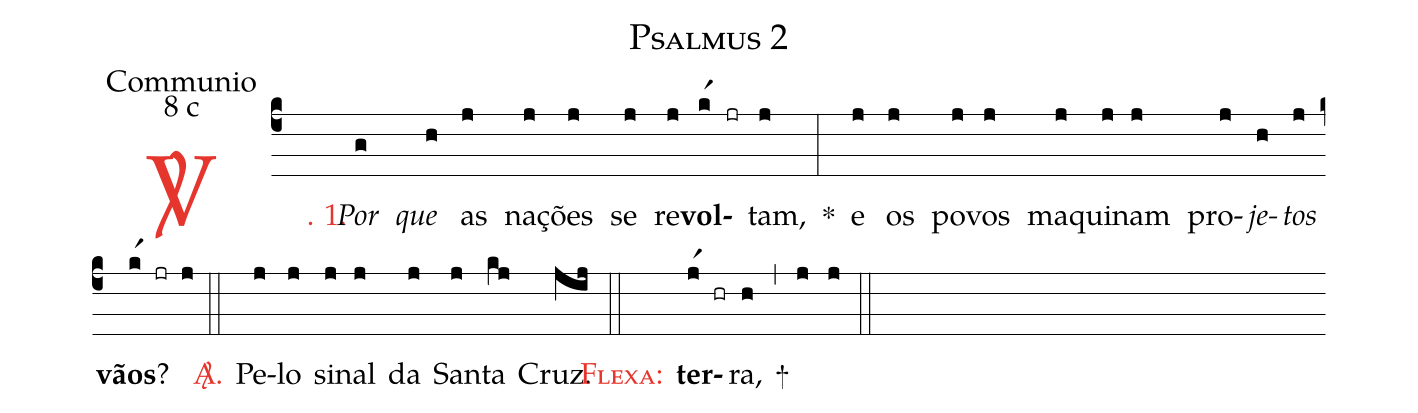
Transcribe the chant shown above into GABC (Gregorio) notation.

name: Psalmus 2;
office-part: Communio;
mode: 8;
mode-differentia: c;
%%
(c4)

<c><sp>V/</sp>. 1.</c>() <i>Por</i>(g) <i>que</i>(h) as(j) na(j)ções(j) se(j) re(j)<b>vol</b>(kr1 jr)tam,(j) *(:) e(j) os(j) po(j)vos(j) ma(j)qui(j)nam(j) pro(j)<i>je</i>(h)<i>tos</i>(j) <b>vãos</b>?(kr1 jr j)

(::)

<nlba><c><sp>A/</sp>.</c>() Pe</nlba>(j)lo(j) si(j)nal(j) da(j) San(j)ta(kj) Cruz.(jij)

(::)

<nlba><c><sc>Flexa:</sc></c>() <b>ter</b></nlba>(jr1 hr)ra,(h) +(,) (j) (j)

(::)
